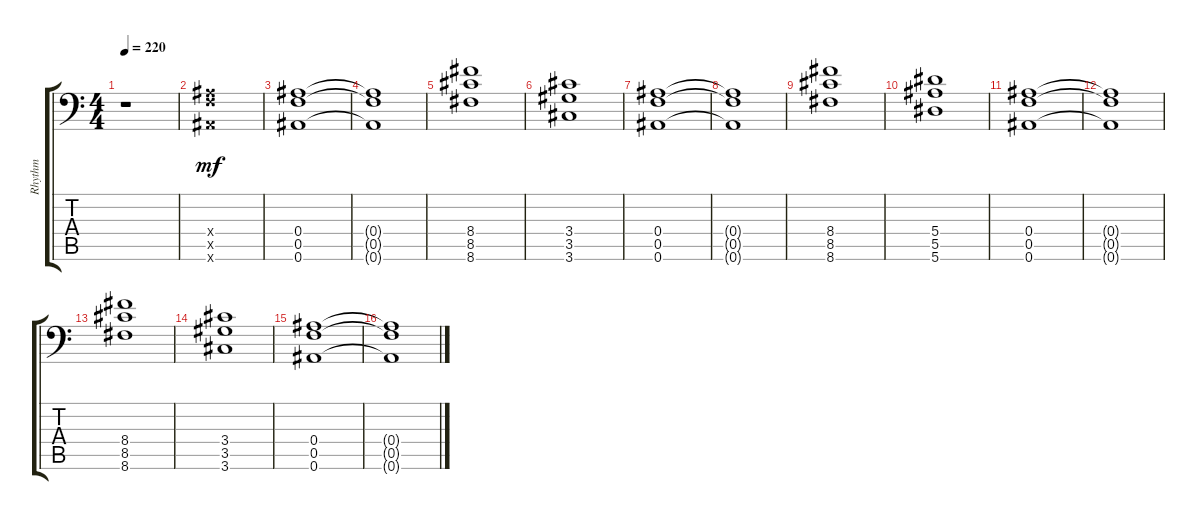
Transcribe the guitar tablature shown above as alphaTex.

\track ("Rhythm" "Rhythm") {instrument distortionguitar}
\staff {score tabs}
\tuning (C4 G3 Eb3 Bb2 F2 Bb1) {hide}
\ts (4 4)
\tempo 220
\clef f4
\ks c
r.1{dy mf} |
(0.4{x} 0.5{x} 0.6{x}).1 |
(0.4 0.5 0.6).1 |
(0.4{t} 0.5{t} 0.6{t}).1 |
(8.4 8.5 8.6).1 |
(3.4 3.5 3.6).1 |
(0.4 0.5 0.6).1 |
(0.4{t} 0.5{t} 0.6{t}).1 |
(8.4 8.5 8.6).1 |
(5.4 5.5 5.6).1 |
(0.4 0.5 0.6).1 |
(0.4{t} 0.5{t} 0.6{t}).1 |
(8.4 8.5 8.6).1 |
(3.4 3.5 3.6).1 |
(0.4 0.5 0.6).1 |
(0.4{t} 0.5{t} 0.6{t}).1
